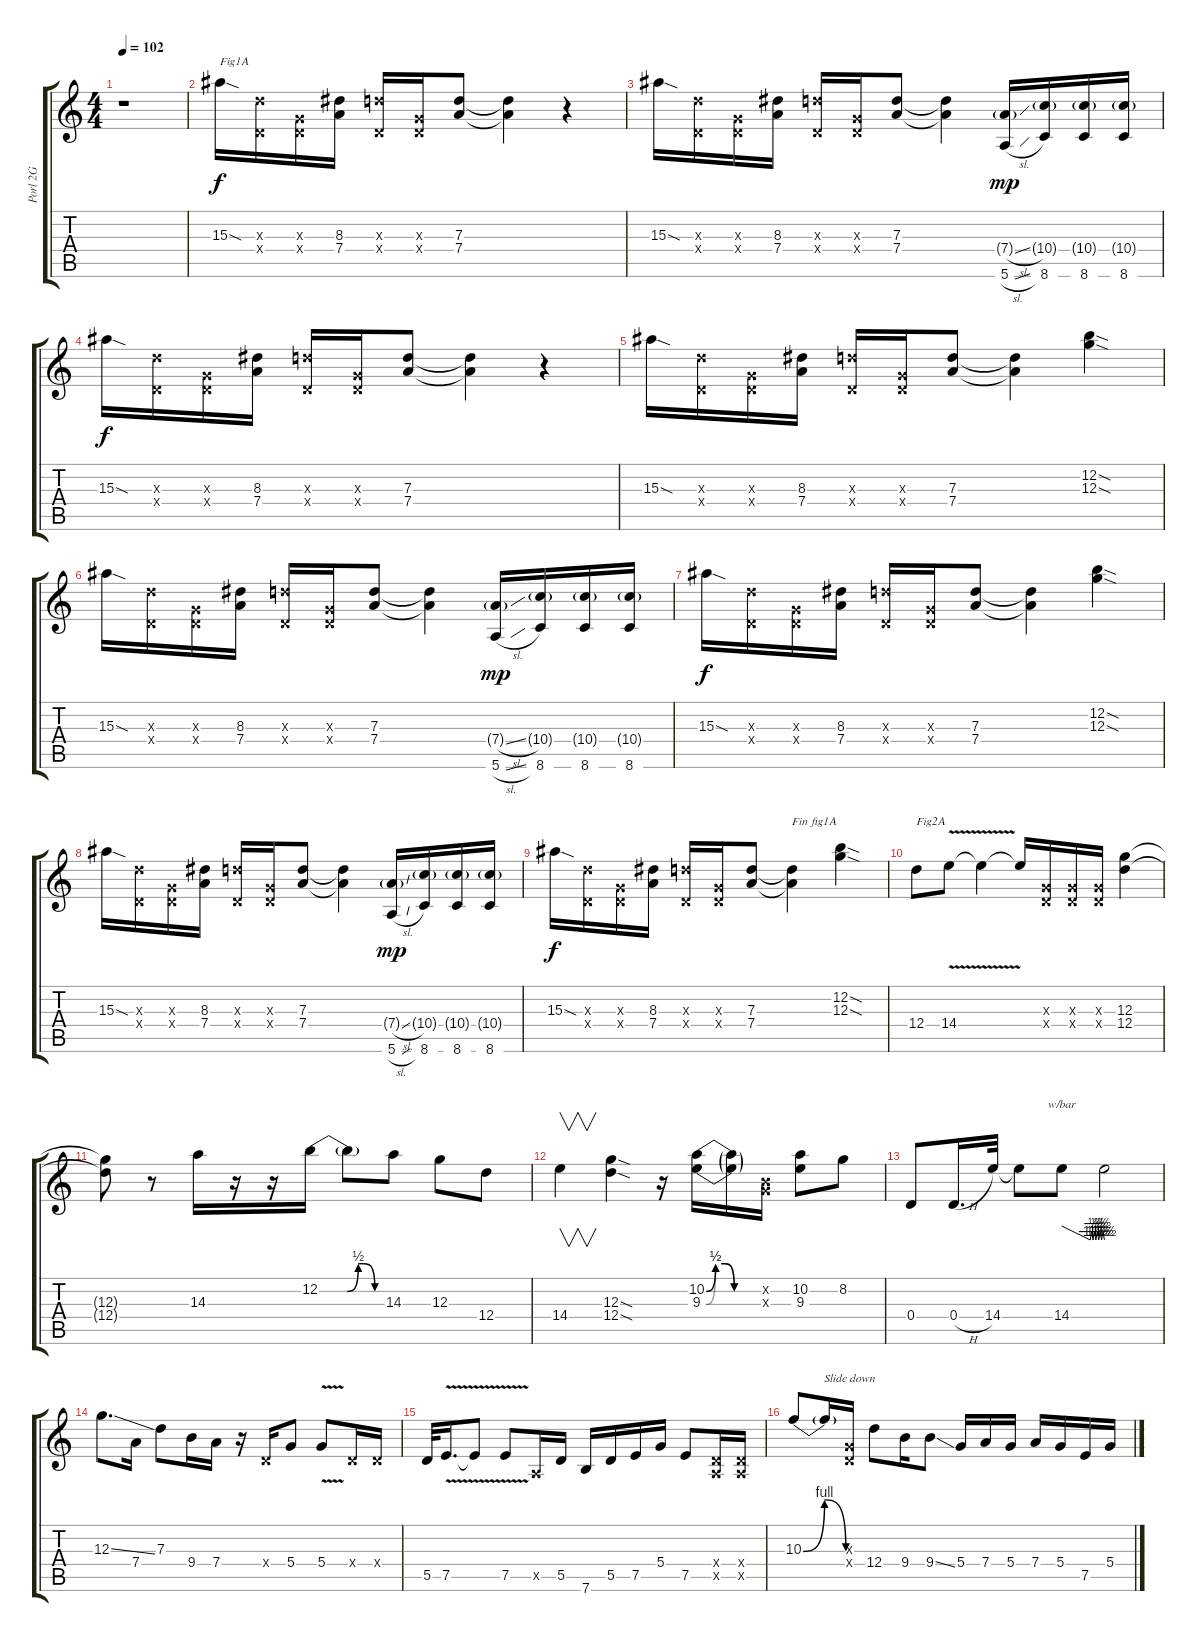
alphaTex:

\track ("Porl 2G" "Porl 2G") {instrument electricguitarclean}
\staff {score tabs}
\tuning (E4 B3 G3 D3 A2 E2) {hide}
\ts (4 4)
\tempo 102
\clef g2
\ks c
r.1{dy f instrument electricguitarclean} |
15.3{sod}.16{txt "Fig1A"} (7.3{x} 0.4{x}).16 (0.3{x} 0.4{x}).16 (8.3 7.4).16 (7.3{x} 0.4{x}).16 (0.3{x} 0.4{x}).16 (7.3 7.4).8 (7.3{t} 7.4{t}).4 r.4 |
15.3{sod}.16 (7.3{x} 0.4{x}).16 (0.3{x} 0.4{x}).16 (8.3 7.4).16 (7.3{x} 0.4{x}).16 (0.3{x} 0.4{x}).16 (7.3 7.4).8 (7.3{t} 7.4{t}).4 (7.4{sl g} 5.6{sl}).16{dy mp} (10.4{g} 8.6).16 (10.4{g} 8.6).16 (10.4{g} 8.6).16 |
15.3{sod}.16{dy f} (7.3{x} 0.4{x}).16 (0.3{x} 0.4{x}).16 (8.3 7.4).16 (7.3{x} 0.4{x}).16 (0.3{x} 0.4{x}).16 (7.3 7.4).8 (7.3{t} 7.4{t}).4 r.4 |
15.3{sod}.16 (7.3{x} 0.4{x}).16 (0.3{x} 0.4{x}).16 (8.3 7.4).16 (7.3{x} 0.4{x}).16 (0.3{x} 0.4{x}).16 (7.3 7.4).8 (7.3{t} 7.4{t}).4 (12.2{sod} 12.3{sod}).4 |
15.3{sod}.16 (7.3{x} 0.4{x}).16 (0.3{x} 0.4{x}).16 (8.3 7.4).16 (7.3{x} 0.4{x}).16 (0.3{x} 0.4{x}).16 (7.3 7.4).8 (7.3{t} 7.4{t}).4 (7.4{sl g} 5.6{sl}).16{dy mp} (10.4{g} 8.6).16 (10.4{g} 8.6).16 (10.4{g} 8.6).16 |
15.3{sod}.16{dy f} (7.3{x} 0.4{x}).16 (0.3{x} 0.4{x}).16 (8.3 7.4).16 (7.3{x} 0.4{x}).16 (0.3{x} 0.4{x}).16 (7.3 7.4).8 (7.3{t} 7.4{t}).4 (12.2{sod} 12.3{sod}).4 |
15.3{sod}.16 (7.3{x} 0.4{x}).16 (0.3{x} 0.4{x}).16 (8.3 7.4).16 (7.3{x} 0.4{x}).16 (0.3{x} 0.4{x}).16 (7.3 7.4).8 (7.3{t} 7.4{t}).4 (7.4{sl g} 5.6{sl}).16{dy mp} (10.4{g} 8.6).16 (10.4{g} 8.6).16 (10.4{g} 8.6).16 |
15.3{sod}.16{dy f} (7.3{x} 0.4{x}).16 (0.3{x} 0.4{x}).16 (8.3 7.4).16 (7.3{x} 0.4{x}).16 (0.3{x} 0.4{x}).16 (7.3 7.4).8 (7.3{t} 7.4{t}).4{txt "Fin fig1A"} (12.2{sod} 12.3{sod}).4 |
12.4.8{txt "Fig2A"} 14.4{v}.8 14.4{t}.4 14.4{t}.16 (0.3{x} 0.4{x}).16 (0.3{x} 0.4{x}).16 (0.3{x} 0.4{x}).16 (12.3 12.4).4 |
(12.3{t} 12.4{t}).8 r.8 14.3.16 r.16 r.16 12.2{be (custom 0 0 25 0 35 2 40 2 50 0 60 0)}.16 12.2{t}.8 14.3.8 12.3.8 12.4.8 |
14.4.4{v} (12.3{sod} 12.4{sod}).4 r.16 (10.2{be (custom 0 0 10 2 20 2 30 0 60 0)} 9.3{be (custom 0 0 10 2 20 2 30 0 60 0)}).16 (10.2{t} 9.3{t}).16 (0.2{x} 0.3{x}).16 (10.2 9.3).8 8.2.8 |
0.4.8 0.4{h}.16{d} 14.4.32 14.4{t}.8 14.4.8{tbe (custom default 0 0 40 -6 42 -2 44 -6 46 -2 48 -6 50 -2 52 -6 54 -2 56 -6 58 -2 60 -6)} 14.4{t}.2 |
12.3{ss}.8{d} 7.4.16 7.3.8 9.4.16 7.4.16 r.16 0.4{x}.16 5.4.8 5.4{v}.8 0.4{x}.16 0.4{x}.16 |
5.5.32 7.5{v}.16{d} 7.5{t}.8 7.5{v}.8 0.5{x}.16 5.5.16 7.6.16 5.5.16 7.5.16 5.4.16 7.5.8 (0.4{x} 0.5{x}).16 (0.4{x} 0.5{x}).16 |
10.3{be (bendrelease 0 0 15 4 45 4 60 0)}.8 10.3{t}.16{txt "Slide down"} (0.3{x} 0.4{x}).16 12.4.8 9.4.16 9.4{ss}.8 5.4.16 7.4.16 5.4.16 7.4.16 5.4.16 7.5.16 5.4.16
